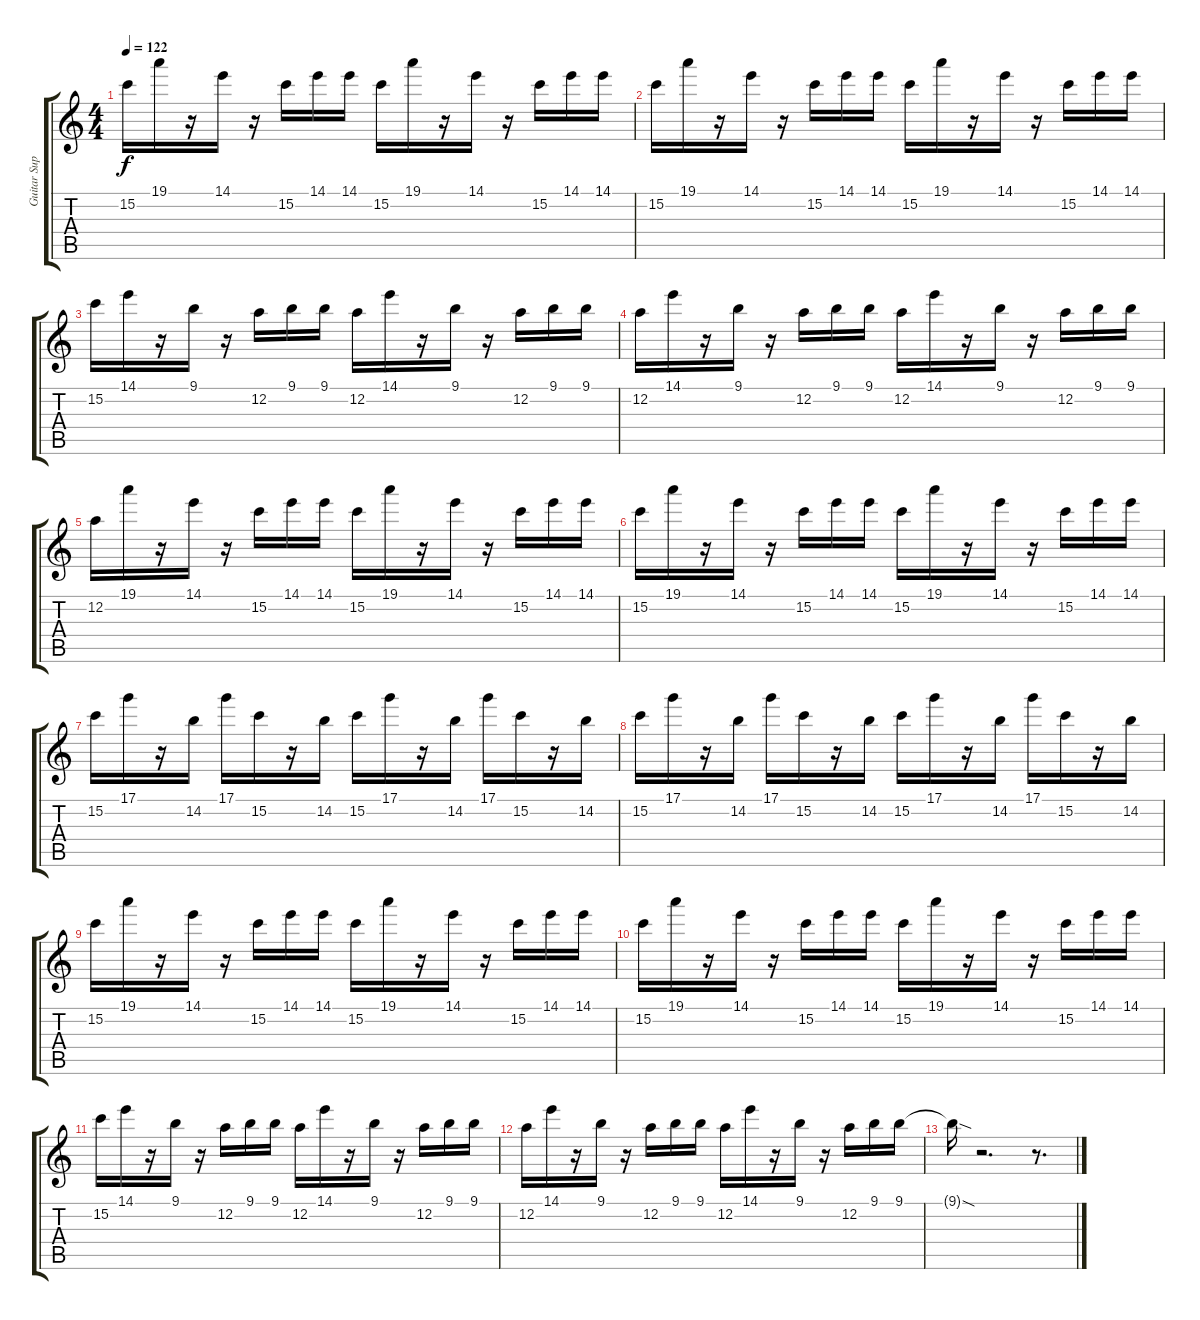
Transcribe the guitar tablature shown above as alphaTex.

\track ("Guitar Sup" "Guitar Sup") {instrument distortionguitar}
\staff {score tabs}
\tuning (D4 A3 F3 C3 G2 D2) {hide}
\ts (4 4)
\tempo 122
\clef g2
\ks c
15.2.16{dy f} 19.1.16 r.16 14.1.16 r.16 15.2.16 14.1.16 14.1.16 15.2.16 19.1.16 r.16 14.1.16 r.16 15.2.16 14.1.16 14.1.16 |
15.2.16 19.1.16 r.16 14.1.16 r.16 15.2.16 14.1.16 14.1.16 15.2.16 19.1.16 r.16 14.1.16 r.16 15.2.16 14.1.16 14.1.16 |
15.2.16 14.1.16 r.16 9.1.16 r.16 12.2.16 9.1.16 9.1.16 12.2.16 14.1.16 r.16 9.1.16 r.16 12.2.16 9.1.16 9.1.16 |
12.2.16 14.1.16 r.16 9.1.16 r.16 12.2.16 9.1.16 9.1.16 12.2.16 14.1.16 r.16 9.1.16 r.16 12.2.16 9.1.16 9.1.16 |
12.2.16 19.1.16 r.16 14.1.16 r.16 15.2.16 14.1.16 14.1.16 15.2.16 19.1.16 r.16 14.1.16 r.16 15.2.16 14.1.16 14.1.16 |
15.2.16 19.1.16 r.16 14.1.16 r.16 15.2.16 14.1.16 14.1.16 15.2.16 19.1.16 r.16 14.1.16 r.16 15.2.16 14.1.16 14.1.16 |
15.2.16 17.1.16 r.16 14.2.16 17.1.16 15.2.16 r.16 14.2.16 15.2.16 17.1.16 r.16 14.2.16 17.1.16 15.2.16 r.16 14.2.16 |
15.2.16 17.1.16 r.16 14.2.16 17.1.16 15.2.16 r.16 14.2.16 15.2.16 17.1.16 r.16 14.2.16 17.1.16 15.2.16 r.16 14.2.16 |
15.2.16 19.1.16 r.16 14.1.16 r.16 15.2.16 14.1.16 14.1.16 15.2.16 19.1.16 r.16 14.1.16 r.16 15.2.16 14.1.16 14.1.16 |
15.2.16 19.1.16 r.16 14.1.16 r.16 15.2.16 14.1.16 14.1.16 15.2.16 19.1.16 r.16 14.1.16 r.16 15.2.16 14.1.16 14.1.16 |
15.2.16 14.1.16 r.16 9.1.16 r.16 12.2.16 9.1.16 9.1.16 12.2.16 14.1.16 r.16 9.1.16 r.16 12.2.16 9.1.16 9.1.16 |
12.2.16 14.1.16 r.16 9.1.16 r.16 12.2.16 9.1.16 9.1.16 12.2.16 14.1.16 r.16 9.1.16 r.16 12.2.16 9.1.16 9.1.16 |
9.1{sod t}.16 r.2{d} r.8{d}
